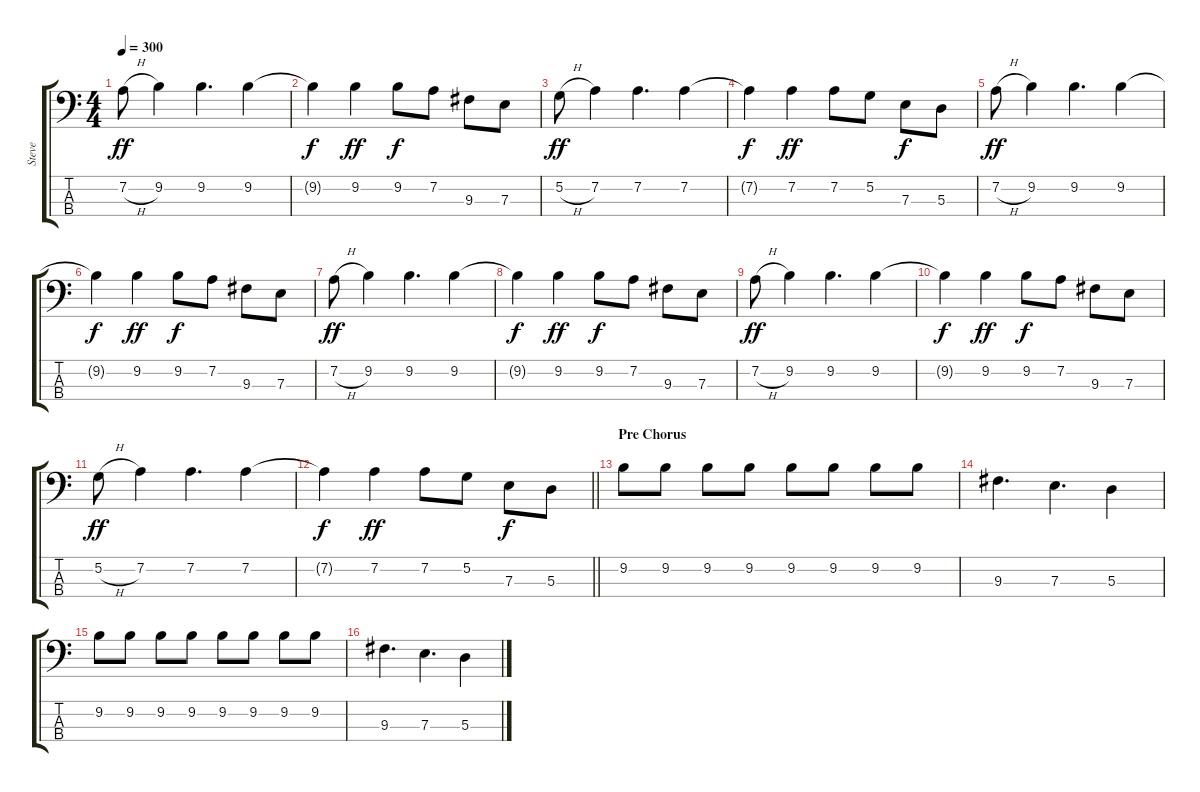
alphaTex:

\track ("Steve" "Steve") {instrument electricbassfinger}
\staff {score tabs}
\tuning (G2 D2 A1 E1) {hide}
\ts (4 4)
\tempo 300
\clef f4
\ks c
7.2{h}.8{dy ff} 9.2.4 9.2.4{d} 9.2.4 |
9.2{t}.4{dy f} 9.2.4{dy ff} 9.2.8{dy f} 7.2.8 9.3.8 7.3.8 |
5.2{h}.8{dy ff} 7.2.4 7.2.4{d} 7.2.4 |
7.2{t}.4{dy f} 7.2.4{dy ff} 7.2.8 5.2.8 7.3.8{dy f} 5.3.8 |
7.2{h}.8{dy ff} 9.2.4 9.2.4{d} 9.2.4 |
9.2{t}.4{dy f} 9.2.4{dy ff} 9.2.8{dy f} 7.2.8 9.3.8 7.3.8 |
7.2{h}.8{dy ff} 9.2.4 9.2.4{d} 9.2.4 |
9.2{t}.4{dy f} 9.2.4{dy ff} 9.2.8{dy f} 7.2.8 9.3.8 7.3.8 |
7.2{h}.8{dy ff} 9.2.4 9.2.4{d} 9.2.4 |
9.2{t}.4{dy f} 9.2.4{dy ff} 9.2.8{dy f} 7.2.8 9.3.8 7.3.8 |
5.2{h}.8{dy ff} 7.2.4 7.2.4{d} 7.2.4 |
\barLineRight lightlight
7.2{t}.4{dy f} 7.2.4{dy ff} 7.2.8 5.2.8 7.3.8{dy f} 5.3.8 |
\section ("" "Pre Chorus")
9.2.8 9.2.8 9.2.8 9.2.8 9.2.8 9.2.8 9.2.8 9.2.8 |
9.3.4{d} 7.3.4{d} 5.3.4 |
9.2.8 9.2.8 9.2.8 9.2.8 9.2.8 9.2.8 9.2.8 9.2.8 |
9.3.4{d} 7.3.4{d} 5.3.4
